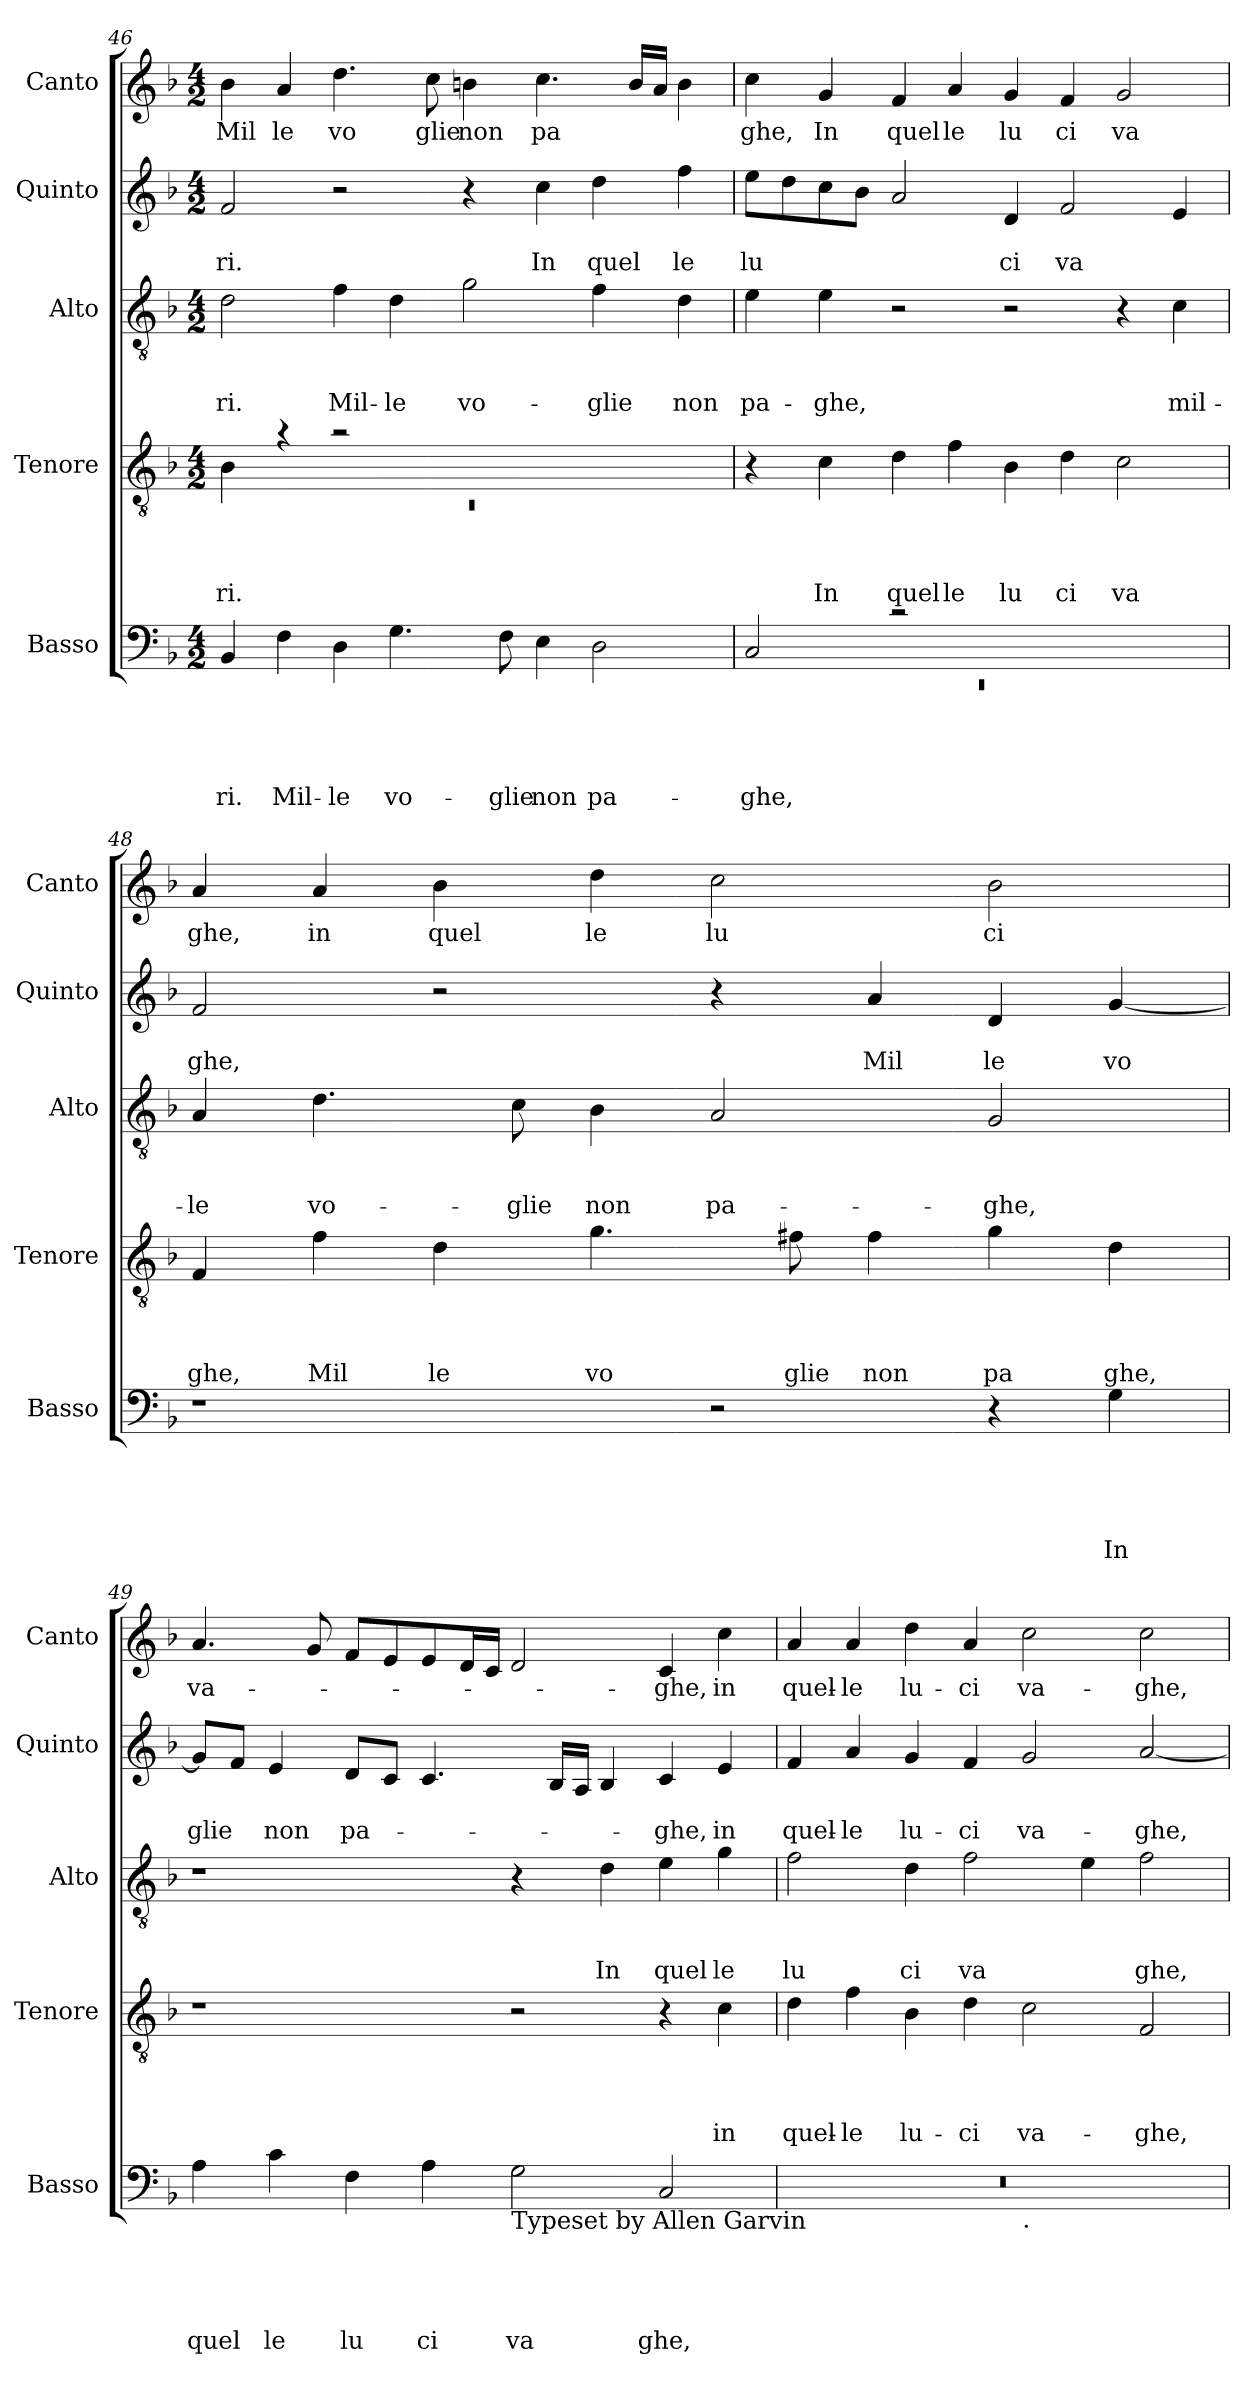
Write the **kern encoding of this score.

**kern	**text	**text	**text	**text	**text	**kern	**text	**text	**text	**text	**kern	**text	**text	**text	**kern	**text	**text	**kern	**text
*part5	*part5	*part5	*part5	*part5	*part5	*part4	*part4	*part4	*part4	*part4	*part3	*part3	*part3	*part3	*part2	*part2	*part2	*part1	*part1
*staff5	*staff5	*staff5	*staff5	*staff5	*staff5	*staff4	*staff4	*staff4	*staff4	*staff4	*staff3	*staff3	*staff3	*staff3	*staff2	*staff2	*staff2	*staff1	*staff1
*I"Basso	*	*	*	*	*	*I"Tenore	*	*	*	*	*I"Alto	*	*	*	*I"Quinto	*	*	*I"Canto	*
*I'Basso	*	*	*	*	*	*I'Tenore	*	*	*	*	*I'Alto	*	*	*	*I'Quinto	*	*	*I'Canto	*
*clefF4	*	*	*	*	*	*clefGv2	*	*	*	*	*clefGv2	*	*	*	*clefG2	*	*	*clefG2	*
*k[b-]	*	*	*	*	*	*k[b-]	*	*	*	*	*k[b-]	*	*	*	*k[b-]	*	*	*k[b-]	*
*F:	*	*	*	*	*	*F:	*	*	*	*	*F:	*	*	*	*F:	*	*	*F:	*
*M4/2	*	*	*	*	*	*M4/2	*	*	*	*	*M4/2	*	*	*	*M4/2	*	*	*M4/2	*
=46	=46	=46	=46	=46	=46	=46	=46	=46	=46	=46	=46	=46	=46	=46	=46	=46	=46	=46	=46
*	*	*	*	*	*	*^	*	*	*	*	*	*	*	*	*	*	*	*	*
!	!	!	!	!	!LO:LY:b	!	!LO:N:vis=1	!	!	!	!LO:LY:b	!	!	!	!LO:LY:b	!	!	!LO:LY:b	!	!LO:LY:b
4BB-/	.	.	.	.	-ri.	4B-\	0rC	.	.	.	ri.	2d\	.	.	-ri.	2f/	.	ri.	4b-\	Mil
!	!	!	!	!	!LO:LY:b	!	!	!	!	!	!	!	!	!	!	!	!	!	!	!LO:LY:b
4F\	.	.	.	.	Mil-	4ra	.	.	.	.	.	.	.	.	.	.	.	.	4a/	le
!	!	!	!	!	!LO:LY:b	!	!	!	!	!	!	!	!	!	!LO:LY:b	!	!	!	!	!LO:LY:b
4D\	.	.	.	.	-le	2ra	.	.	.	.	.	4f\	.	.	Mil-	2r	.	.	4.dd\	vo
!	!	!	!	!	!LO:LY:b	!	!	!	!	!	!	!	!	!	!LO:LY:b	!	!	!	!	!
4.G\	.	.	.	.	vo-	.	.	.	.	.	.	4d\	.	.	-le	.	.	.	.	.
!	!	!	!	!	!	!	!	!	!	!	!	!	!	!	!	!	!	!	!	!LO:LY:b
.	.	.	.	.	.	.	.	.	.	.	.	.	.	.	.	.	.	.	8cc\	glie
!	!	!	!	!	!	!	!	!	!	!	!	!	!	!	!LO:LY:b	!	!	!	!	!LO:LY:b
.	.	.	.	.	.	1ryy	.	.	.	.	.	2g\	.	.	vo-	4r	.	.	4bn\	non
!	!	!	!	!	!LO:LY:b	!	!	!	!	!	!	!	!	!	!	!	!	!	!	!
8F\	.	.	.	.	-glie	.	.	.	.	.	.	.	.	.	.	.	.	.	.	.
!	!	!	!	!	!LO:LY:b	!	!	!	!	!	!	!	!	!	!	!	!	!LO:LY:b	!	!LO:LY:b
4E\	.	.	.	.	non	.	.	.	.	.	.	.	.	.	.	4cc\	.	In	4.cc\	pa
!	!	!	!	!	!LO:LY:b	!	!	!	!	!	!	!	!	!	!LO:LY:b	!	!	!LO:LY:b	!	!
2D\	.	.	.	.	pa-	.	.	.	.	.	.	4f\	.	.	-glie	4dd\	.	quel	.	.
.	.	.	.	.	.	.	.	.	.	.	.	.	.	.	.	.	.	.	16b/LL	.
.	.	.	.	.	.	.	.	.	.	.	.	.	.	.	.	.	.	.	16a/JJ	.
!	!	!	!	!	!	!	!	!	!	!	!	!	!	!	!LO:LY:b	!	!	!LO:LY:b	!	!
.	.	.	.	.	.	.	.	.	.	.	.	4d\	.	.	non	4ff\	.	le	4b\	.
*	*	*	*	*	*	*v	*v	*	*	*	*	*	*	*	*	*	*	*	*	*
=47	=47	=47	=47	=47	=47	=47	=47	=47	=47	=47	=47	=47	=47	=47	=47	=47	=47	=47	=47
*^	*	*	*	*	*	*	*	*	*	*	*	*	*	*	*	*	*	*	*
!	!LO:N:vis=1	!	!	!	!	!LO:LY:b	!	!	!	!	!	!	!	!	!LO:LY:b	!	!	!LO:LY:b	!	!LO:LY:b
2C/	0rEE	.	.	.	.	-ghe,	4r	.	.	.	.	4e\	.	.	pa-	8ee\L	.	lu	4cc\	ghe,
.	.	.	.	.	.	.	.	.	.	.	.	.	.	.	.	8dd\	.	.	.	.
!	!	!	!	!	!	!	!	!	!	!	!LO:LY:b	!	!	!	!LO:LY:b	!	!	!	!	!LO:LY:b
.	.	.	.	.	.	.	4c\	.	.	.	In	4e\	.	.	-ghe,	8cc\	.	.	4g/	In
.	.	.	.	.	.	.	.	.	.	.	.	.	.	.	.	8b-\J	.	.	.	.
!	!	!	!	!	!	!	!	!	!	!	!LO:LY:b	!	!	!	!	!	!	!	!	!LO:LY:b
2rc	.	.	.	.	.	.	4d\	.	.	.	quel	2r	.	.	.	2a/	.	.	4f/	quel
!	!	!	!	!	!	!	!	!	!	!	!LO:LY:b	!	!	!	!	!	!	!	!	!LO:LY:b
.	.	.	.	.	.	.	4f\	.	.	.	le	.	.	.	.	.	.	.	4a/	le
!	!	!	!	!	!	!	!	!	!	!	!LO:LY:b	!	!	!	!	!	!	!LO:LY:b	!	!LO:LY:b
1ryy	.	.	.	.	.	.	4B-\	.	.	.	lu	2r	.	.	.	4d/	.	ci	4g/	lu
!	!	!	!	!	!	!	!	!	!	!	!LO:LY:b	!	!	!	!	!	!	!LO:LY:b	!	!LO:LY:b
.	.	.	.	.	.	.	4d\	.	.	.	ci	.	.	.	.	2f/	.	va	4f/	ci
!	!	!	!	!	!	!	!	!	!	!	!LO:LY:b	!	!	!	!	!	!	!	!	!LO:LY:b
.	.	.	.	.	.	.	2c\	.	.	.	va	4r	.	.	.	.	.	.	2g/	va
!	!	!	!	!	!	!	!	!	!	!	!	!	!	!	!LO:LY:b	!	!	!	!	!
.	.	.	.	.	.	.	.	.	.	.	.	4c\	.	.	mil-	4e/	.	.	.	.
*v	*v	*	*	*	*	*	*	*	*	*	*	*	*	*	*	*	*	*	*	*
=48	=48	=48	=48	=48	=48	=48	=48	=48	=48	=48	=48	=48	=48	=48	=48	=48	=48	=48	=48
!	!	!	!	!	!	!	!	!	!	!LO:LY:b	!	!	!	!LO:LY:b	!	!	!LO:LY:b	!	!LO:LY:b
1r	.	.	.	.	.	4F/	.	.	.	ghe,	4A/	.	.	-le	2f/	.	ghe,	4a/	ghe,
!	!	!	!	!	!	!	!	!	!	!LO:LY:b	!	!	!	!LO:LY:b	!	!	!	!	!LO:LY:b
.	.	.	.	.	.	4f\	.	.	.	Mil	4.d\	.	.	vo-	.	.	.	4a/	in
!	!	!	!	!	!	!	!	!	!	!LO:LY:b	!	!	!	!	!	!	!	!	!LO:LY:b
.	.	.	.	.	.	4d\	.	.	.	le	.	.	.	.	2r	.	.	4b-\	quel
!	!	!	!	!	!	!	!	!	!	!	!	!	!	!LO:LY:b	!	!	!	!	!
.	.	.	.	.	.	.	.	.	.	.	8c\	.	.	-glie	.	.	.	.	.
!	!	!	!	!	!	!	!	!	!	!LO:LY:b	!	!	!	!LO:LY:b	!	!	!	!	!LO:LY:b
.	.	.	.	.	.	4.g\	.	.	.	vo	4B-\	.	.	non	.	.	.	4dd\	le
!	!	!	!	!	!	!	!	!	!	!	!	!	!	!LO:LY:b	!	!	!	!	!LO:LY:b
2r	.	.	.	.	.	.	.	.	.	.	2A/	.	.	pa-	4r	.	.	2cc\	lu
!	!	!	!	!	!	!	!	!	!	!LO:LY:b	!	!	!	!	!	!	!	!	!
.	.	.	.	.	.	8f#X\	.	.	.	glie	.	.	.	.	.	.	.	.	.
!	!	!	!	!	!	!	!	!	!	!LO:LY:b	!	!	!	!	!	!	!LO:LY:b	!	!
.	.	.	.	.	.	4f#\	.	.	.	non	.	.	.	.	4a/	.	Mil	.	.
!	!	!	!	!	!	!	!	!	!	!LO:LY:b	!	!	!	!LO:LY:b	!	!	!LO:LY:b	!	!LO:LY:b
4r	.	.	.	.	.	4g\	.	.	.	pa	2G/	.	.	-ghe,	4d/	.	le	2b-\	ci
!	!	!	!	!	!LO:LY:b	!	!	!	!	!LO:LY:b	!	!	!	!	!	!	!LO:LY:b	!	!
4G\	.	.	.	.	In	4d\	.	.	.	ghe,	.	.	.	.	[<4g/	.	vo	.	.
!!LO:LB:g=z
=49	=49	=49	=49	=49	=49	=49	=49	=49	=49	=49	=49	=49	=49	=49	=49	=49	=49	=49	=49
!	!	!	!	!	!LO:LY:b	!	!	!	!	!	!	!	!	!	!	!	!LO:LY:b	!	!LO:LY:b
4A\	.	.	.	.	quel	1r	.	.	.	.	1r	.	.	.	8g/L]	.	glie	4.a/	va-
.	.	.	.	.	.	.	.	.	.	.	.	.	.	.	8f/J	.	.	.	.
!	!	!	!	!	!LO:LY:b	!	!	!	!	!	!	!	!	!	!	!	!LO:LY:b	!	!
4c\	.	.	.	.	le	.	.	.	.	.	.	.	.	.	4e/	.	non	.	.
.	.	.	.	.	.	.	.	.	.	.	.	.	.	.	.	.	.	8g/	.
!	!	!	!	!	!LO:LY:b	!	!	!	!	!	!	!	!	!	!	!	!LO:LY:b	!	!
4F\	.	.	.	.	lu	.	.	.	.	.	.	.	.	.	8d/L	.	pa-	8f/L	.
.	.	.	.	.	.	.	.	.	.	.	.	.	.	.	8c/J	.	.	8e/	.
!	!	!	!	!	!LO:LY:b	!	!	!	!	!	!	!	!	!	!	!	!	!	!
4A\	.	.	.	.	ci	.	.	.	.	.	.	.	.	.	4.c/	.	.	8e/	.
.	.	.	.	.	.	.	.	.	.	.	.	.	.	.	.	.	.	16d/L	.
.	.	.	.	.	.	.	.	.	.	.	.	.	.	.	.	.	.	16c/JJ	.
!LO:TX:b:t=Typeset by Allen Garvin	!	!	!	!	!	!	!	!	!	!	!	!	!	!	!	!	!	!	!
!	!	!	!	!	!LO:LY:b	!	!	!	!	!	!	!	!	!	!	!	!	!	!
2G\	.	.	.	.	va	2r	.	.	.	.	4r	.	.	.	.	.	.	2d/	.
.	.	.	.	.	.	.	.	.	.	.	.	.	.	.	16B-/LL	.	.	.	.
.	.	.	.	.	.	.	.	.	.	.	.	.	.	.	16A/JJ	.	.	.	.
!	!	!	!	!	!	!	!	!	!	!	!	!	!	!LO:LY:b	!	!	!	!	!
.	.	.	.	.	.	.	.	.	.	.	4d\	.	.	In	4B-/	.	.	.	.
!	!	!	!	!	!LO:LY:b	!	!	!	!	!	!	!	!	!LO:LY:b	!	!	!LO:LY:b	!	!LO:LY:b
2C/	.	.	.	.	ghe,	4r	.	.	.	.	4e\	.	.	quel	4c/	.	-ghe,	4c/	-ghe,
!	!	!	!	!	!	!	!	!	!	!LO:LY:b	!	!	!	!LO:LY:b	!	!	!LO:LY:b	!	!LO:LY:b
.	.	.	.	.	.	4c\	.	.	.	in	4g\	.	.	le	4e/	.	in	4cc\	in
=50	=50	=50	=50	=50	=50	=50	=50	=50	=50	=50	=50	=50	=50	=50	=50	=50	=50	=50	=50
!	!	!	!	!	!	!	!	!	!	!LO:LY:b	!	!	!	!LO:LY:b	!	!	!LO:LY:b	!	!LO:LY:b
*^	*	*	*	*	*	*	*	*	*	*	*	*	*	*	*	*	*	*	*
0r	1ryy	.	.	.	.	.	4d\	.	.	.	quel-	2f\	.	.	lu	4f/	.	quel-	4a/	quel-
!	!	!	!	!	!	!	!	!	!	!	!LO:LY:b	!	!	!	!	!	!	!LO:LY:b	!	!LO:LY:b
.	.	.	.	.	.	.	4f\	.	.	.	-le	.	.	.	.	4a/	.	-le	4a/	-le
!	!	!	!	!	!	!	!	!	!	!	!LO:LY:b	!	!	!	!LO:LY:b	!	!	!LO:LY:b	!	!LO:LY:b
.	.	.	.	.	.	.	4B-\	.	.	.	lu-	4d\	.	.	ci	4g/	.	lu-	4dd\	lu-
!	!	!	!	!	!	!	!	!	!	!	!LO:LY:b	!	!	!	!LO:LY:b	!	!	!LO:LY:b	!	!LO:LY:b
.	.	.	.	.	.	.	4d\	.	.	.	-ci	2f\	.	.	va	4f/	.	-ci	4a/	-ci
!	!LO:TX:b:t=.	!	!	!	!	!	!	!	!	!	!	!	!	!	!	!	!	!	!	!
!	!	!	!	!	!	!	!	!	!	!	!LO:LY:b	!	!	!	!	!	!	!LO:LY:b	!	!LO:LY:b
.	1ryy	.	.	.	.	.	2c\	.	.	.	va-	.	.	.	.	2g/	.	va-	2cc\	va-
.	.	.	.	.	.	.	.	.	.	.	.	4e\	.	.	.	.	.	.	.	.
!	!	!	!	!	!	!	!	!	!	!	!LO:LY:b	!	!	!	!LO:LY:b	!	!	!LO:LY:b	!	!LO:LY:b
.	.	.	.	.	.	.	2F/	.	.	.	-ghe,	2f\	.	.	ghe,	[<2a/	.	-ghe,	2cc\	-ghe,
*v	*v	*	*	*	*	*	*	*	*	*	*	*	*	*	*	*	*	*	*	*
=	=	=	=	=	=	=	=	=	=	=	=	=	=	=	=	=	=	=	=
*-	*-	*-	*-	*-	*-	*-	*-	*-	*-	*-	*-	*-	*-	*-	*-	*-	*-	*-	*-
